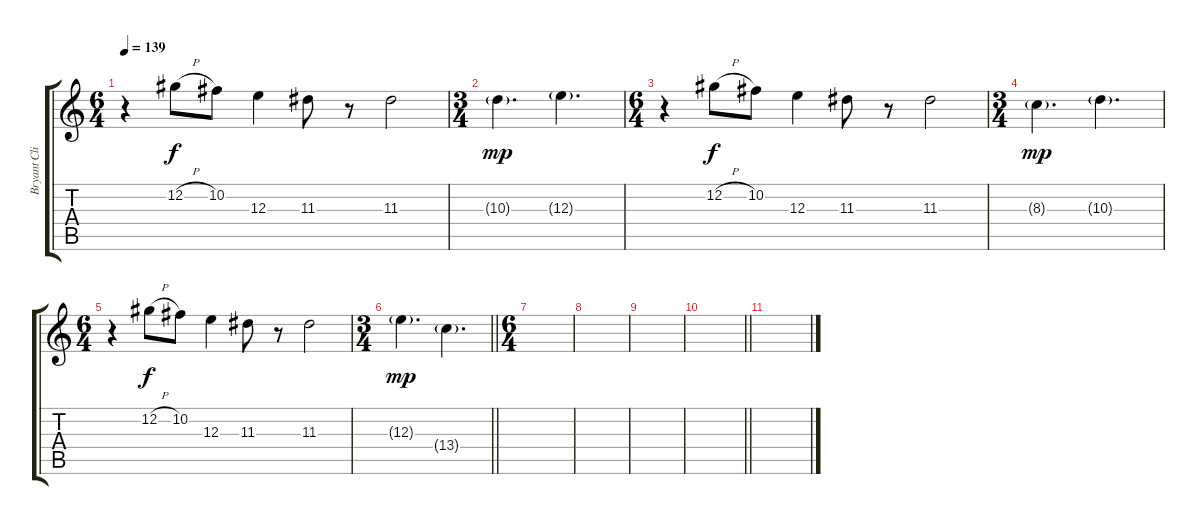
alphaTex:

\track ("Bryant Clifford Meyer" "Bryant Cli") {instrument electricguitarjazz}
\staff {score tabs}
\tuning (Db4 Ab3 E3 B2 Gb2 B1) {hide}
\ts (6 4)
\tempo 139
\clef g2
\ks c
r.4{dy mp} 12.2{h}.8{dy f} 10.2.8 12.3.4 11.3.8 r.8 11.3.2 |
\ts (3 4)
10.3{g}.4{d dy mp} 12.3{g}.4{d} |
\ts (6 4)
r.4 12.2{h}.8{dy f} 10.2.8 12.3.4 11.3.8 r.8 11.3.2 |
\ts (3 4)
8.3{g}.4{d dy mp} 10.3{g}.4{d} |
\ts (6 4)
r.4 12.2{h}.8{dy f} 10.2.8 12.3.4 11.3.8 r.8 11.3.2 |
\ts (3 4)
\barLineRight lightlight
12.3{g}.4{d dy mp} 13.4{g}.4{d} |
\ts (6 4)
\section ("" "")
|
|
|
\barLineRight lightlight
|
\section ("" "")
